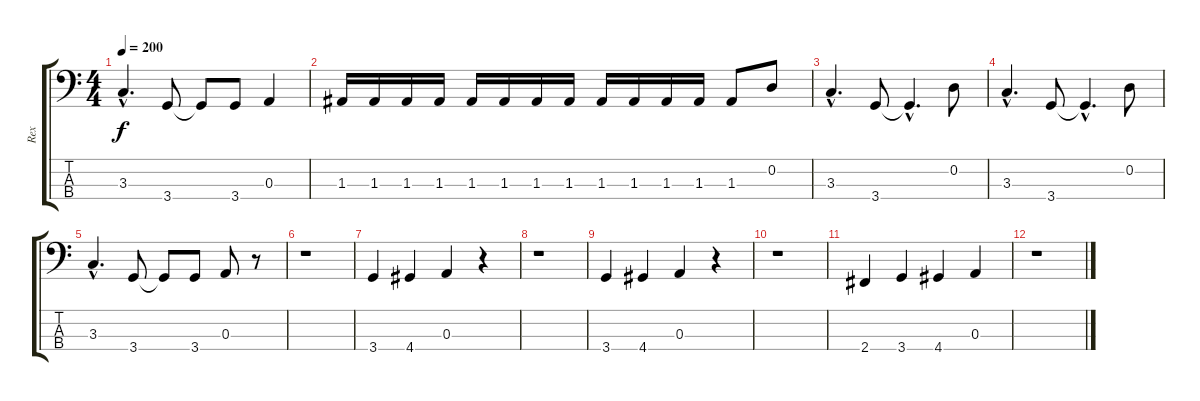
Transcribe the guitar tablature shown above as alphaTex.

\track ("Rex" "Rex") {instrument electricbasspick}
\staff {score tabs}
\tuning (G2 D2 A1 E1) {hide}
\ts (4 4)
\tempo 200
\clef f4
\ks c
3.3{hac}.4{d dy f} 3.4.8 3.4{t}.8 3.4.8 0.3.4 |
1.3.16 1.3.16 1.3.16 1.3.16 1.3.16 1.3.16 1.3.16 1.3.16 1.3.16 1.3.16 1.3.16 1.3.16 1.3.8 0.2.8 |
3.3{hac}.4{d} 3.4.8 3.4{hac t}.4{d} 0.2.8 |
3.3{hac}.4{d} 3.4.8 3.4{hac t}.4{d} 0.2.8 |
3.3{hac}.4{d} 3.4.8 3.4{t}.8 3.4.8 0.3.8 r.8 |
r.1 |
3.4.4 4.4.4 0.3.4 r.4 |
r.1 |
3.4.4 4.4.4 0.3.4 r.4 |
r.1 |
2.4.4 3.4.4 4.4.4 0.3.4 |
r.1
